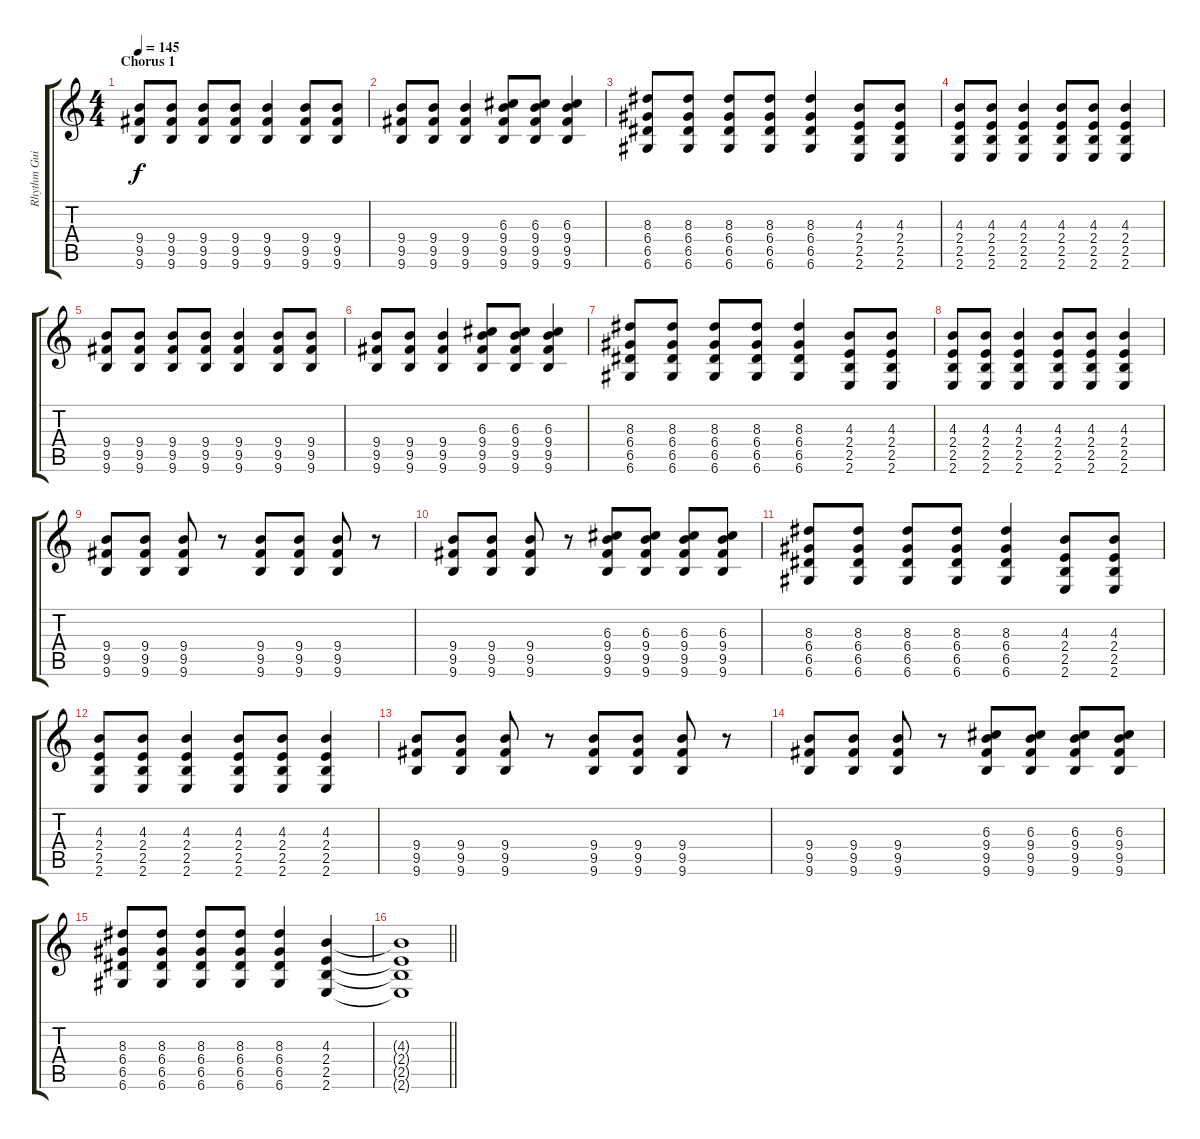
\track ("Rhythm Guitar" "Rhythm Gui") {instrument overdrivenguitar}
\staff {score tabs}
\tuning (E4 B3 G3 D3 A2 D2) {hide}
\ts (4 4)
\section ("" "Chorus 1")
\tempo 145
\clef g2
\ks c
(9.4 9.5 9.6).8{dy f} (9.4 9.5 9.6).8 (9.4 9.5 9.6).8 (9.4 9.5 9.6).8 (9.4 9.5 9.6).4 (9.4 9.5 9.6).8 (9.4 9.5 9.6).8 |
(9.4 9.5 9.6).8 (9.4 9.5 9.6).8 (9.4 9.5 9.6).4 (6.3 9.4 9.5 9.6).8 (6.3 9.4 9.5 9.6).8 (6.3 9.4 9.5 9.6).4 |
(8.3 6.4 6.5 6.6).8 (8.3 6.4 6.5 6.6).8 (8.3 6.4 6.5 6.6).8 (8.3 6.4 6.5 6.6).8 (8.3 6.4 6.5 6.6).4 (4.3 2.4 2.5 2.6).8 (4.3 2.4 2.5 2.6).8 |
(4.3 2.4 2.5 2.6).8 (4.3 2.4 2.5 2.6).8 (4.3 2.4 2.5 2.6).4 (4.3 2.4 2.5 2.6).8 (4.3 2.4 2.5 2.6).8 (4.3 2.4 2.5 2.6).4 |
(9.4 9.5 9.6).8 (9.4 9.5 9.6).8 (9.4 9.5 9.6).8 (9.4 9.5 9.6).8 (9.4 9.5 9.6).4 (9.4 9.5 9.6).8 (9.4 9.5 9.6).8 |
(9.4 9.5 9.6).8 (9.4 9.5 9.6).8 (9.4 9.5 9.6).4 (6.3 9.4 9.5 9.6).8 (6.3 9.4 9.5 9.6).8 (6.3 9.4 9.5 9.6).4 |
(8.3 6.4 6.5 6.6).8 (8.3 6.4 6.5 6.6).8 (8.3 6.4 6.5 6.6).8 (8.3 6.4 6.5 6.6).8 (8.3 6.4 6.5 6.6).4 (4.3 2.4 2.5 2.6).8 (4.3 2.4 2.5 2.6).8 |
(4.3 2.4 2.5 2.6).8 (4.3 2.4 2.5 2.6).8 (4.3 2.4 2.5 2.6).4 (4.3 2.4 2.5 2.6).8 (4.3 2.4 2.5 2.6).8 (4.3 2.4 2.5 2.6).4 |
(9.4 9.5 9.6).8 (9.4 9.5 9.6).8 (9.4 9.5 9.6).8 r.8 (9.4 9.5 9.6).8 (9.4 9.5 9.6).8 (9.4 9.5 9.6).8 r.8 |
(9.4 9.5 9.6).8 (9.4 9.5 9.6).8 (9.4 9.5 9.6).8 r.8 (6.3 9.4 9.5 9.6).8 (6.3 9.4 9.5 9.6).8 (6.3 9.4 9.5 9.6).8 (6.3 9.4 9.5 9.6).8 |
(8.3 6.4 6.5 6.6).8 (8.3 6.4 6.5 6.6).8 (8.3 6.4 6.5 6.6).8 (8.3 6.4 6.5 6.6).8 (8.3 6.4 6.5 6.6).4 (4.3 2.4 2.5 2.6).8 (4.3 2.4 2.5 2.6).8 |
(4.3 2.4 2.5 2.6).8 (4.3 2.4 2.5 2.6).8 (4.3 2.4 2.5 2.6).4 (4.3 2.4 2.5 2.6).8 (4.3 2.4 2.5 2.6).8 (4.3 2.4 2.5 2.6).4 |
(9.4 9.5 9.6).8 (9.4 9.5 9.6).8 (9.4 9.5 9.6).8 r.8 (9.4 9.5 9.6).8 (9.4 9.5 9.6).8 (9.4 9.5 9.6).8 r.8 |
(9.4 9.5 9.6).8 (9.4 9.5 9.6).8 (9.4 9.5 9.6).8 r.8 (6.3 9.4 9.5 9.6).8 (6.3 9.4 9.5 9.6).8 (6.3 9.4 9.5 9.6).8 (6.3 9.4 9.5 9.6).8 |
(8.3 6.4 6.5 6.6).8 (8.3 6.4 6.5 6.6).8 (8.3 6.4 6.5 6.6).8 (8.3 6.4 6.5 6.6).8 (8.3 6.4 6.5 6.6).4 (4.3 2.4 2.5 2.6).4 |
\barLineRight lightlight
(4.3{t} 2.4{t} 2.5{t} 2.6{t}).1
